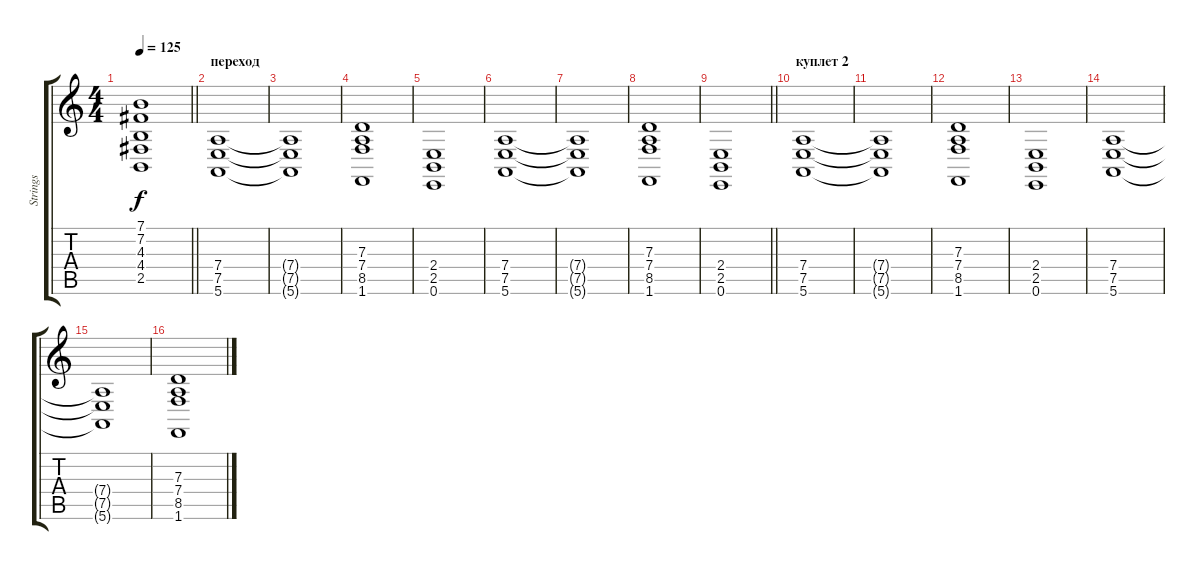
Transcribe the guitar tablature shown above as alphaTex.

\track ("Strings" "Strings") {instrument stringensemble1}
\staff {score tabs}
\tuning (E4 B3 G3 D3 A2 E2) {hide}
\ts (4 4)
\tempo 125
\clef g2
\barLineRight lightlight
\ks c
(7.1 7.2 4.3 4.4 2.5).1{dy f} |
\section ("" "переход")
(7.4 7.5 5.6).1 |
(7.4{t} 7.5{t} 5.6{t}).1 |
(7.3 7.4 8.5 1.6).1 |
(2.4 2.5 0.6).1 |
(7.4 7.5 5.6).1 |
(7.4{t} 7.5{t} 5.6{t}).1 |
(7.3 7.4 8.5 1.6).1 |
\barLineRight lightlight
(2.4 2.5 0.6).1 |
\section ("" "куплет 2")
(7.4 7.5 5.6).1 |
(7.4{t} 7.5{t} 5.6{t}).1 |
(7.3 7.4 8.5 1.6).1 |
(2.4 2.5 0.6).1 |
(7.4 7.5 5.6).1 |
(7.4{t} 7.5{t} 5.6{t}).1 |
(7.3 7.4 8.5 1.6).1
